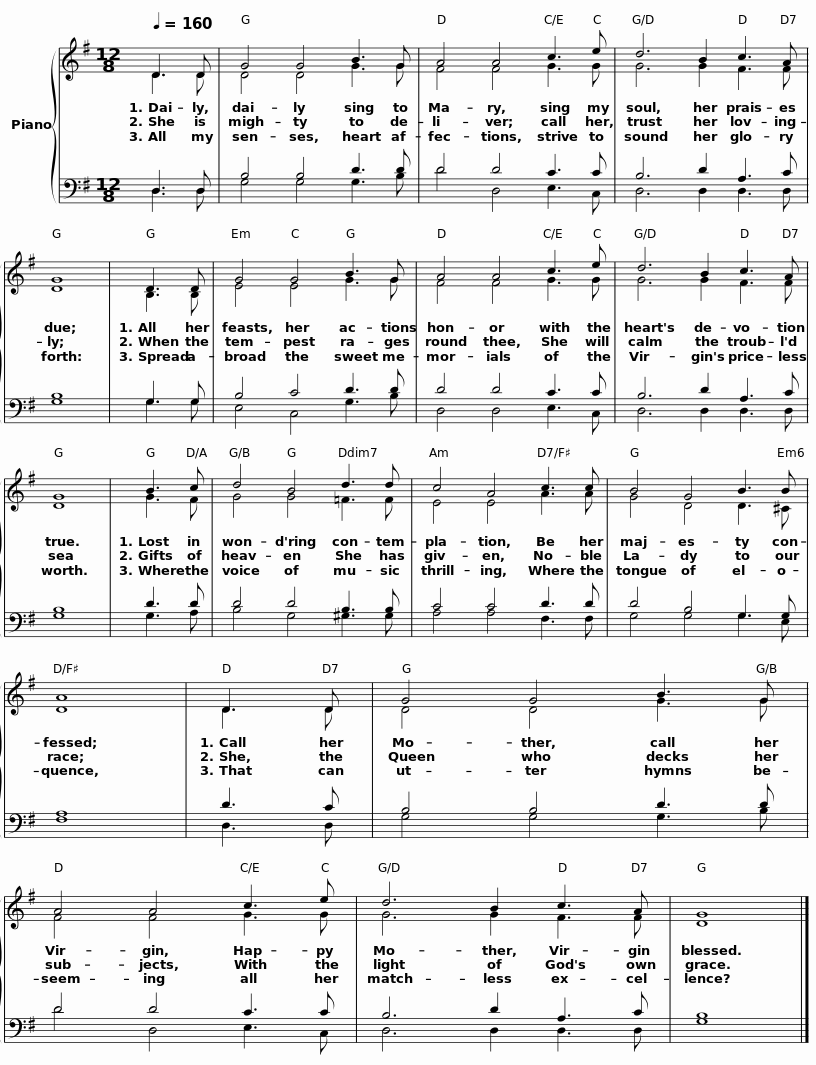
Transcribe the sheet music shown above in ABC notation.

X:1
%%score { ( 1 2 ) | ( 3 4 ) }
L:1/8
Q:1/4=160
M:12/8
I:linebreak $
K:G
V:1 treble
V:2 treble
V:3 bass
V:4 bass
V:1
 D3 D | G4 G4 B3 G | A4 A4 c3 e | d6 B2 c3 A | G8 |$ %5
 D3 D | G4 G4 B3 G | A4 A4 c3 e | d6 B2 c3 A | G8 |$ %10
 B3 c | d4 B4 d3 d | c4 A4 c3 c | B4 G4 B3 B | A8 |$ %15
 D3 D | G4 G4 B3 G | A4 A4 c3 e | d6 B2 c3 A | G8 |] %20
V:2
 D3 D | D4 D4 G3 G | F4 F4 G3 G | G6 G2 F3 F | D8 |$ %5
 B,3 B, | E4 E4 G3 G | F4 F4 G3 G | G6 G2 F3 F | D8 |$ %10
 G3 F | G4 G4 =F3 F | E4 E4 A3 A | G4 D4 D3 ^C | D8 |$ %15
 D3 D | D4 D4 G3 G | F4 F4 G3 G | G6 G2 F3 F | D8 |] %20
V:3
 D,3 D, | B,4 B,4 D3 D | D4 D4 C3 C | B,6 D2 A,3 C | B,8 |$ %5
 G,3 G, | B,4 C4 D3 D | D4 D4 C3 C | B,6 D2 A,3 C | B,8 |$ %10
 D3 D | D4 D4 B,3 B, | C4 C4 D3 D | D4 B,4 G,3 G, | A,8 |$ %15
 D3 C | B,4 B,4 D3 D | D4 D4 C3 C | B,6 D2 A,3 C | B,8 |] %20
V:4
 D,3 D, | G,4 G,4 G,3 B, | D4 D,4 E,3 C, | D,6 D,2 D,3 D, | G,8 |$ %5
 G,3 G, | E,4 C,4 G,3 B, | D,4 D,4 E,3 C, | D,6 D,2 D,3 D, | G,8 |$ %10
 G,3 A, | B,4 G,4 ^G,3 G, | A,4 A,4 F,3 F, | G,4 G,4 G,3 E, | F,8 |$ %15
 D,3 D, | G,4 G,4 G,3 B, | D4 D,4 E,3 C, | D,6 D,2 D,3 D, | G,8 |] %20
